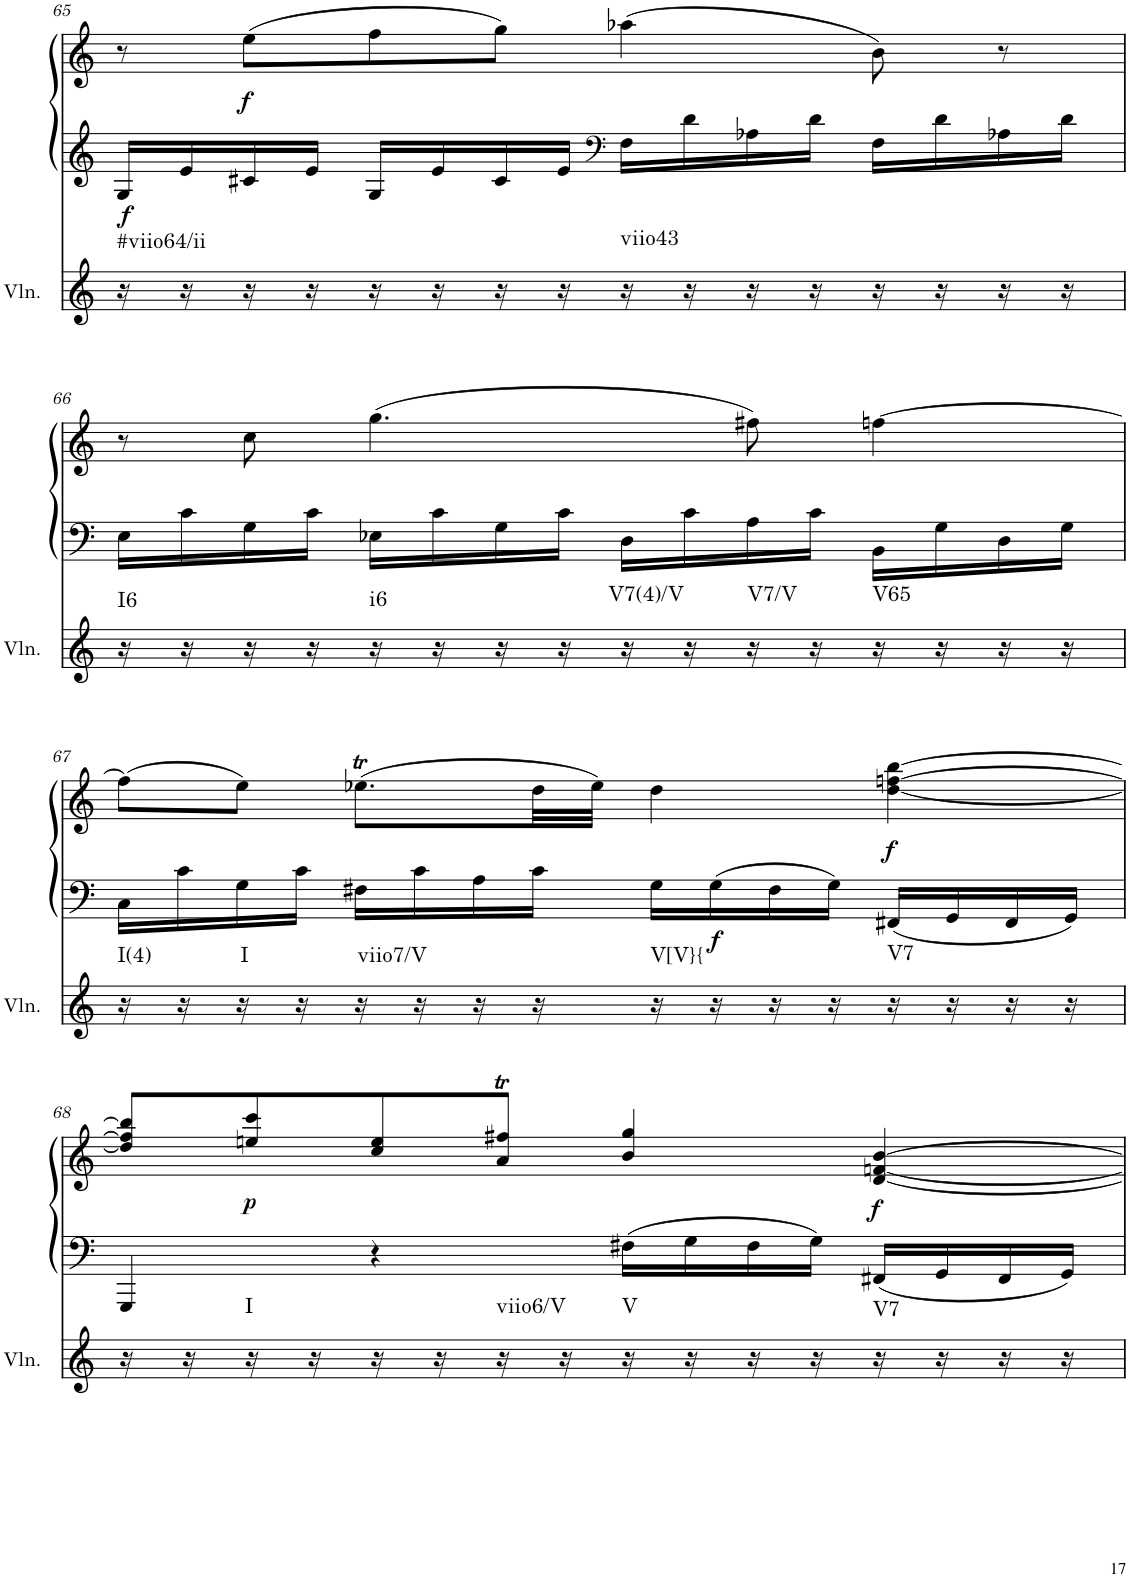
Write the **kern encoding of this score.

**kern	**harte	**kern	**kern	**dynam
*part2	*part2	*part1	*part1	*part1
*staff3	*	*staff2	*staff1	*staff1/2
*I"Violin	*	*I"Klavier linke Hand	*	*
*I'Vln.	*	*	*	*
!!LO:PB:g=z
*clefG2	*	*clefF4	*clefG2	*
*k[]	*	*k[]	*k[]	*
*M4/4	*	*M4/4	*M4/4	*
=65	=65	=65	=65	=65
!	!LO:H:kt=#viio64/ii	!	!	!LO:DY:b=2
16r	N	16G/LL	8r	f
16r	.	16e/	.	.
!	!	!	!	!LO:DY:b
16r	.	16c#X/	(8ee\L	f
16r	.	16e/JJ	.	.
16r	.	16G/LL	8ff\	.
16r	.	16e/	.	.
16r	.	16c#/	8gg\J)	.
16r	.	16e/JJ	.	.
*	*	*clefF4	*	*
!	!LO:H:kt=viio43	!	!	!
16r	N	16F\LL	(4aa-X\	.
16r	.	16d\	.	.
16r	.	16A-X\	.	.
16r	.	16d\JJ	.	.
16r	.	16F\LL	8b\)	.
16r	.	16d\	.	.
16r	.	16A-X\	8r	.
16r	.	16d\JJ	.	.
!!LO:LB:g=z
=66	=66	=66	=66	=66
!	!LO:H:kt=I6	!	!	!
16r	N	16E\LL	8r	.
16r	.	16c\	.	.
16r	.	16G\	8cc\	.
16r	.	16c\JJ	.	.
!	!LO:H:kt=i6	!	!	!
16r	N	16E-X\LL	(4.gg\	.
16r	.	16c\	.	.
16r	.	16G\	.	.
16r	.	16c\JJ	.	.
!	!LO:H:kt=V7(4)/V	!	!	!
16r	N	16D\LL	.	.
16r	.	16c\	.	.
!	!LO:H:kt=V7/V	!	!	!
16r	N	16A\	8ff#X\)	.
16r	.	16c\JJ	.	.
!	!LO:H:kt=V65	!	!	!
16r	N	16BB\LL	[4ffn\	.
16r	.	16G\	.	.
16r	.	16D\	.	.
16r	.	16G\JJ	.	.
!!LO:LB:g=z
=67	=67	=67	=67	=67
!	!LO:H:kt=I(4)	!	!	!
16r	N	16C\LL	(8ff\L]	.
16r	.	16c\	.	.
!	!LO:H:kt=I	!	!	!
16r	N	16G\	8ee\J)	.
16r	.	16c\JJ	.	.
!	!LO:H:kt=viio7/V	!	!	!
16r	N	16F#X\LL	(8.ee-XT\L	.
16r	.	16c\	.	.
16r	.	16A\	.	.
16r	.	16c\JJ	32dd\LL	.
.	.	.	32ee-\JJJ)	.
!	!LO:H:kt=V[V}{	!	!	!
16r	N	16G\LL	4dd\	.
!	!	!	!	!LO:DY:b=2
16r	.	16G\	.	f
16r	.	16F#\	.	.
16r	.	16G\JJ	.	.
!	!LO:H:kt=V7	!	!	!LO:DY:b
16r	N	16FF#X/LL	[4dd\ [4ffn\ [4bb\	f
16r	.	16GG/	.	.
16r	.	16FF#/	.	.
16r	.	16GG/JJ	.	.
!!LO:LB:g=z
=68	=68	=68	=68	=68
16r	.	4GGG/	8dd/] 8ff/] 8bb/]L	.
16r	.	.	.	.
!	!LO:H:kt=I	!	!	!LO:DY:b
16r	N	.	8een/ 8ccc/	p
16r	.	.	.	.
16r	.	4r	8cc/ 8ee/	.
16r	.	.	.	.
!	!LO:H:kt=viio6/V	!	!	!
16r	N	.	8a/T 8ff#X/TJ	.
16r	.	.	.	.
!	!LO:H:kt=V	!	!	!
16r	N	16F#X\LL	4b/ 4gg/	.
16r	.	16G\	.	.
16r	.	16F#\	.	.
16r	.	16G\JJ	.	.
!	!LO:H:kt=V7	!	!	!LO:DY:b
16r	N	16FF#X/LL	[4d/ [4fn/ [4b/	f
16r	.	16GG/	.	.
16r	.	16FF#/	.	.
16r	.	16GG/JJ	.	.
=	=	=	=	=
*-	*-	*-	*-	*-
